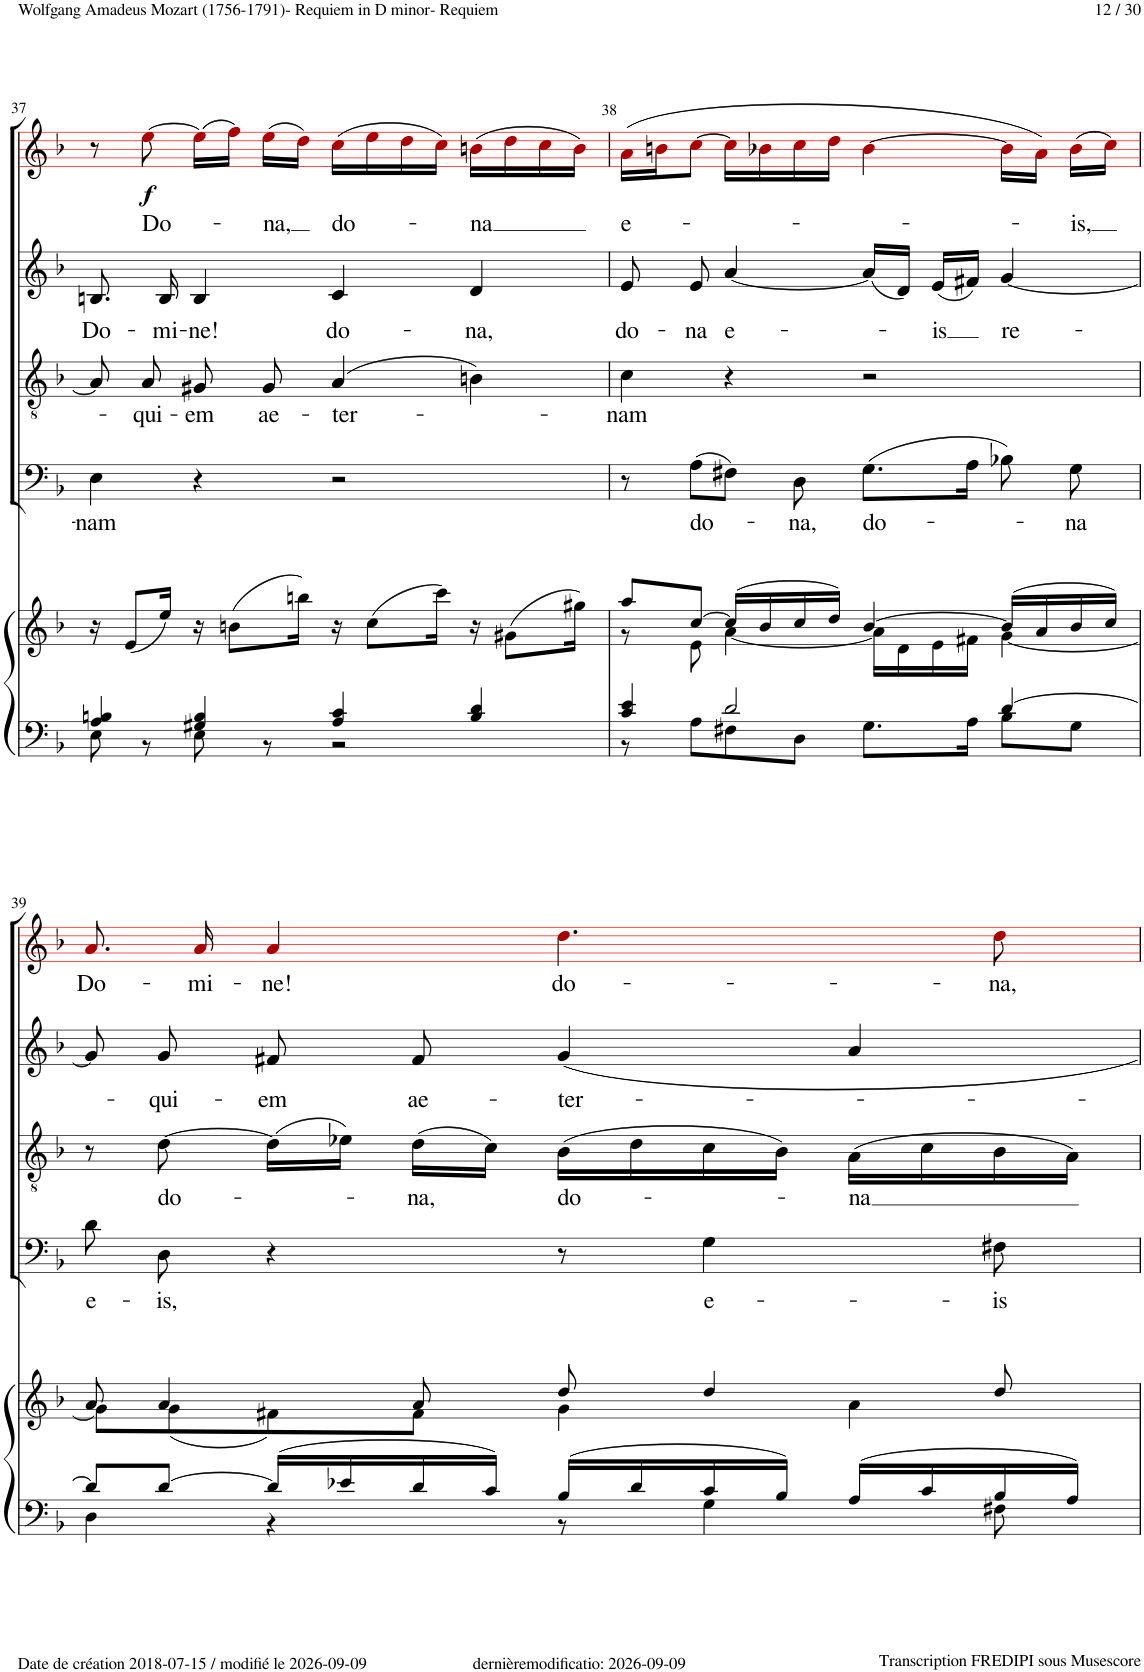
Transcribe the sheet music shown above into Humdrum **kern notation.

**kern	**kern	**kern	**text	**kern	**text	**kern	**text	**kern	**text	**dynam
*part5	*part5	*part4	*part4	*part3	*part3	*part2	*part2	*part1	*part1	*part1
*staff6	*staff5	*staff4	*staff4	*staff3	*staff3	*staff2	*staff2	*staff1	*staff1	*staff1
*I"Piano	*	*I"Basso Chorus	*	*I"Tenor Chorus	*	*I"Alto Chorus	*	*I"Soprano Chorus	*	*
*I'Pno	*	*I'Ch	*	*I'Ch	*	*I'Ch	*	*	*	*
!!LO:PB:g=z
*clefF4	*clefG2	*clefF4	*	*clefGv2	*	*clefG2	*	*clefG2	*	*
*	*	*	*	*	*	*	*	*ITrd1c2	*	*
*k[b-]	*k[b-]	*k[b-]	*	*k[b-]	*	*k[b-]	*	*k[b-]	*	*
*M4/4	*M4/4	*M4/4	*	*M4/4	*	*M4/4	*	*M4/4	*	*
*met(c)	*met(c)	*met(c)	*	*met(c)	*	*met(c)	*	*met(c)	*	*
=37	=37	=37	=37	=37	=37	=37	=37	=37	=37	=37
*^	*	*	*	*	*	*	*	*	*	*
!	!	!	!	!LO:LY:b	!	!	!	!LO:LY:b	!	!	!
4A/ 4Bn/	8E\	16r	4E!\	-nam	8A!/]	.	8.Bn!/	Do-	8r	.	.
.	.	(8e/L	.	.	.	.	.	.	.	.	.
!	!	!	!	!	!	!LO:LY:b	!	!	!	!LO:LY:b	!LO:DY:b
.	8r	.	.	.	8A!/	-qui-	.	.	[8ee!i\	Do-	f
!	!	!	!	!	!	!	!	!LO:LY:b	!	!	!
.	.	16ee/Jk)	.	.	.	.	16B!/	-mi-	.	.	.
!	!	!	!	!	!	!LO:LY:b	!	!LO:LY:b	!	!	!
4G#X/ 4B/	8E\	16r	4r	.	8G#X!/	-em	4B!/	-ne!	(16ee!i\LL]	.	.
.	.	(8bn\L	.	.	.	.	.	.	16ff!i\JJ)	.	.
!	!	!	!	!	!	!LO:LY:b	!	!	!	!LO:LY:b	!
.	8r	.	.	.	8G#!/	ae-	.	.	(16ee!i\LL	-na,	.
.	.	16bbn\Jk)	.	.	.	.	.	.	16dd!i\JJ)	.	.
!	!	!	!	!	!	!LO:LY:b	!	!LO:LY:b	!	!LO:LY:b	!
4A/ 4c/	2r	16r	2r	.	(4A!/	-ter-	4c!/	do-	(16cc!i\LL	do-	.
.	.	(8cc\L	.	.	.	.	.	.	16ee!i\	.	.
.	.	.	.	.	.	.	.	.	16dd!i\	.	.
.	.	16ccc\Jk)	.	.	.	.	.	.	16cc!i\JJ)	.	.
!	!	!	!	!	!	!	!	!LO:LY:b	!	!LO:LY:b	!
4B/ 4d/	.	16r	.	.	4Bn!\)	.	4d!/	-na,	(16bn!i\LL	na	.
.	.	(8g#X\L	.	.	.	.	.	.	16dd!i\	.	.
.	.	.	.	.	.	.	.	.	16cc!i\	.	.
.	.	16gg#X\Jk)	.	.	.	.	.	.	16b!i\JJ)	.	.
=38	=38	=38	=38	=38	=38	=38	=38	=38	=38	=38	=38
*	*	*^	*	*	*	*	*	*	*	*	*
!	!	!	!	!	!	!	!LO:LY:b	!	!LO:LY:b	!	!LO:LY:b	!
4c/ 4e/	8r	8aa/L	8r	8r	.	4c!\	-nam	8e!/	do-	(16a!i\LL	e-	.
.	.	.	.	.	.	.	.	.	.	16bn!i\J	.	.
!	!	!	!	!	!LO:LY:b	!	!	!	!LO:LY:b	!	!	!
.	8A\L	[8cc/J	8e\	(8A!\L	do-	.	.	8e!/	-na	[8cc!i\J	.	.
!	!	!	!	!	!	!	!	!	!LO:LY:b	!	!	!
2d/	8F#X\	(16cc/LL]	[4a\	8F#X!\J)	.	4r	.	[4a!/	e-	16cc!i\LL]	.	.
.	.	16b-/	.	.	.	.	.	.	.	16b-X!i\	.	.
!	!	!	!	!	!LO:LY:b	!	!	!	!	!	!	!
.	8D\J	16cc/	.	8D!\	-na,	.	.	.	.	16cc!i\	.	.
.	.	16dd/JJ)	.	.	.	.	.	.	.	16dd!i\JJ	.	.
!	!	!	!	!	!LO:LY:b	!	!	!	!	!	!	!
.	8.G\L	[4b-/	16a\LL]	(8.G!\L	do-	2r	.	(16a!/LL]	.	[4b-!i\	.	.
.	.	.	16d\	.	.	.	.	16d!/JJ)	.	.	.	.
!	!	!	!	!	!	!	!	!	!LO:LY:b	!	!	!
.	.	.	16e\	.	.	.	.	(16e!/LL	-is	.	.	.
.	16A\Jk	.	16f#X\JJ	16A!\Jk	.	.	.	16f#X!/JJ)	.	.	.	.
!	!	!	!	!	!	!	!	!	!LO:LY:b	!	!	!
[4d/	8B-\L	(16b-/LL]	[4g\	8B-X!\)	.	.	.	[4g!/	re-	16b-!i\LL]	.	.
.	.	16a/	.	.	.	.	.	.	.	16a!i\JJ)	.	.
!	!	!	!	!	!LO:LY:b	!	!	!	!	!	!LO:LY:b	!
.	8G\J	16b-/	.	8G!\	-na	.	.	.	.	(16b-!i\LL	-is,	.
.	.	16cc/JJ)	.	.	.	.	.	.	.	16cc!i\JJ)	.	.
!!LO:LB:g=z
=39	=39	=39	=39	=39	=39	=39	=39	=39	=39	=39	=39	=39
!	!	!	!	!	!LO:LY:b	!	!	!	!	!	!LO:LY:b	!
8d/L]	4D\	8a/	8g\L]	8d!\	e-	8r	.	8g!/]	.	8.a!i/	Do-	.
!	!	!	!	!	!LO:LY:b	!	!LO:LY:b	!	!LO:LY:b	!	!	!
[8d/J	.	4a/	(8g\	8D!\	-is,	[8d!\	do-	8g!/	-qui-	.	.	.
!	!	!	!	!	!	!	!	!	!	!	!LO:LY:b	!
.	.	.	.	.	.	.	.	.	.	16a!i/	-mi-	.
!	!	!	!	!	!	!	!	!	!LO:LY:b	!	!LO:LY:b	!
16d/LL]	4r	.	8f#X\)	4r	.	(16d!\LL]	.	8f#X!/	-em	4a!i/	-ne!	.
16e-X/	.	.	.	.	.	16e-X!\JJ)	.	.	.	.	.	.
!	!	!	!	!	!	!	!LO:LY:b	!	!LO:LY:b	!	!	!
16d/	.	8a/	8f#\J	.	.	(16d!\LL	-na,	8f#!/	ae-	.	.	.
16c/JJ	.	.	.	.	.	16c!\JJ)	.	.	.	.	.	.
!	!	!	!	!	!	!	!LO:LY:b	!	!LO:LY:b	!	!LO:LY:b	!
16B-/LL	8r	8dd/	4g\	8r	.	(16B-!\LL	do-	4g!/	-ter-	4.dd!i\	do-	.
16d/	.	.	.	.	.	16d!\	.	.	.	.	.	.
!	!	!	!	!	!LO:LY:b	!	!	!	!	!	!	!
16c/	4G\	4dd/	.	4G!\	e-	16c!\	.	.	.	.	.	.
16B-/JJ	.	.	.	.	.	16B-!\JJ)	.	.	.	.	.	.
!	!	!	!	!	!	!	!LO:LY:b	!	!	!	!	!
16A/LL	.	.	4a\	.	.	(16A!\LL	-na	4a!/	.	.	.	.
16c/	.	.	.	.	.	16c!\	.	.	.	.	.	.
!	!	!	!	!	!LO:LY:b	!	!	!	!	!	!LO:LY:b	!
16B-/	8F#X\	8dd/	.	8F#X!\	-is	16B-!\	.	.	.	8dd!i\	-na,	.
16A/JJ	.	.	.	.	.	16A!\JJ)	.	.	.	.	.	.
*v	*v	*	*	*	*	*	*	*	*	*	*	*
*	*v	*v	*	*	*	*	*	*	*	*	*
=	=	=	=	=	=	=	=	=	=	=
*-	*-	*-	*-	*-	*-	*-	*-	*-	*-	*-
